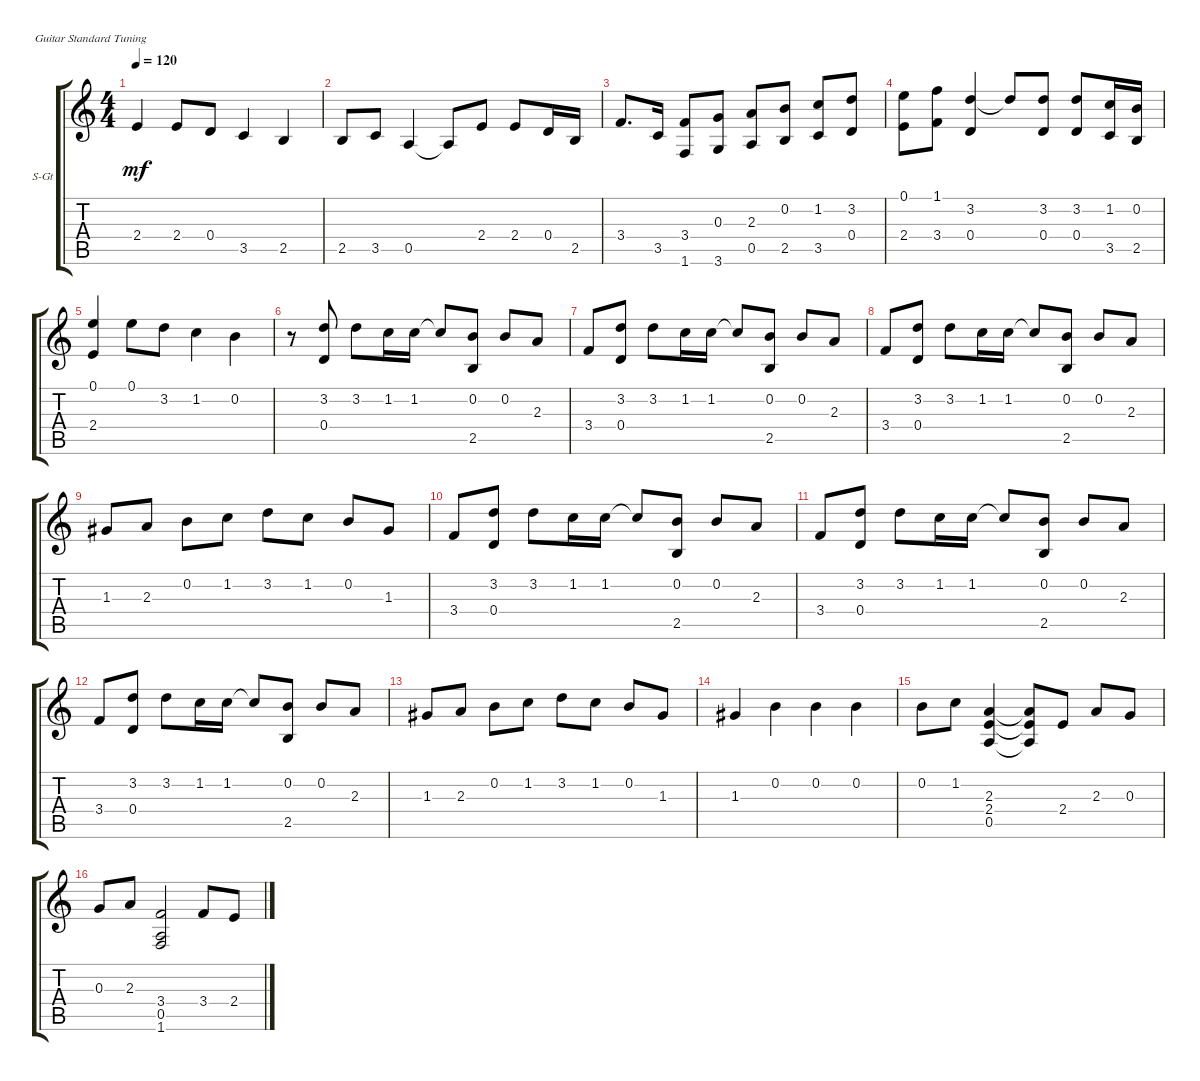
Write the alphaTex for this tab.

\defaultSystemsLayout 4
\bracketExtendMode groupsimilarinstruments
\firstSystemTrackNameOrientation horizontal
\otherSystemsTrackNameOrientation horizontal
\track ("Steel Guitar" "S-Gt") {instrument acousticguitarsteel}
\staff {score tabs}
\tuning (E4 B3 G3 D3 A2 E2)
\ts (4 4)
\tempo 120
\clef g2
\ks c
2.4.4{dy mf} 2.4.8 0.4.8 3.5.4 2.5.4 |
2.5.8 3.5.8 0.5.4 0.5{t}.8 2.4.8 2.4.8 0.4.16 2.5.16 |
3.4.8{d} 3.5.16 (3.4 1.6).8 (0.3 3.6).8 (2.3 0.5).8 (0.2 2.5).8 (1.2 3.5).8 (3.2 0.4).8 |
(0.1 2.4).8 (1.1 3.4).8 (3.2 0.4).4 3.2{t}.8 (3.2 0.4).8 (3.2 0.4).8 (1.2 3.5).16 (0.2 2.5).16 |
(0.1 2.4).4 0.1.8 3.2.8 1.2.4 0.2.4 |
r.8 (3.2 0.4).8 3.2.8 1.2.16 1.2.16 1.2{t}.8 (0.2 2.5).8 0.2.8 2.3.8 |
3.4.8 (3.2 0.4).8 3.2.8 1.2.16 1.2.16 1.2{t}.8 (0.2 2.5).8 0.2.8 2.3.8 |
3.4.8 (3.2 0.4).8 3.2.8 1.2.16 1.2.16 1.2{t}.8 (0.2 2.5).8 0.2.8 2.3.8 |
1.3.8 2.3.8 0.2.8 1.2.8 3.2.8 1.2.8 0.2.8 1.3.8 |
3.4.8 (3.2 0.4).8 3.2.8 1.2.16 1.2.16 1.2{t}.8 (0.2 2.5).8 0.2.8 2.3.8 |
3.4.8 (3.2 0.4).8 3.2.8 1.2.16 1.2.16 1.2{t}.8 (0.2 2.5).8 0.2.8 2.3.8 |
3.4.8 (3.2 0.4).8 3.2.8 1.2.16 1.2.16 1.2{t}.8 (0.2 2.5).8 0.2.8 2.3.8 |
1.3.8 2.3.8 0.2.8 1.2.8 3.2.8 1.2.8 0.2.8 1.3.8 |
1.3.4 0.2.4 0.2.4 0.2.4 |
0.2.8 1.2.8 (2.3 2.4 0.5).4 (2.3{t} 2.4{t} 0.5{t}).8 2.4.8 2.3.8 0.3.8 |
0.3.8 2.3.8 (3.4 0.5 1.6).2 3.4.8 2.4.8
